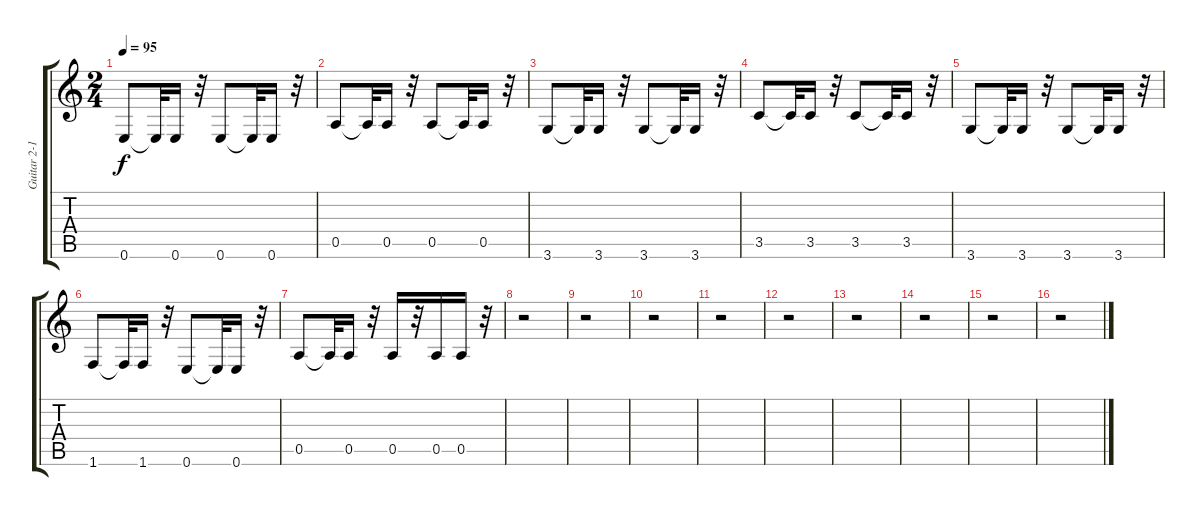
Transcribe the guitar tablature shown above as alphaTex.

\track ("Guitar 2-1" "Guitar 2-1") {instrument acousticguitarnylon}
\staff {score tabs}
\tuning (E4 B3 G3 D3 A2 E2) {hide}
\ts (2 4)
\tempo 95
\clef g2
\ks c
0.6.8{dy f} 0.6{t}.32 0.6.16 r.32 0.6.8 0.6{t}.32 0.6.16 r.32 |
0.5.8 0.5{t}.32 0.5.16 r.32 0.5.8 0.5{t}.32 0.5.16 r.32 |
3.6.8 3.6{t}.32 3.6.16 r.32 3.6.8 3.6{t}.32 3.6.16 r.32 |
3.5.8 3.5{t}.32 3.5.16 r.32 3.5.8 3.5{t}.32 3.5.16 r.32 |
3.6.8 3.6{t}.32 3.6.16 r.32 3.6.8 3.6{t}.32 3.6.16 r.32 |
1.6.8 1.6{t}.32 1.6.16 r.32 0.6.8 0.6{t}.32 0.6.16 r.32 |
0.5.8 0.5{t}.32 0.5.16 r.32 0.5.16 r.32 0.5.16 0.5.16 r.32 |
r.2 |
r.2 |
r.2 |
r.2 |
r.2 |
r.2 |
r.2 |
r.2 |
r.2
